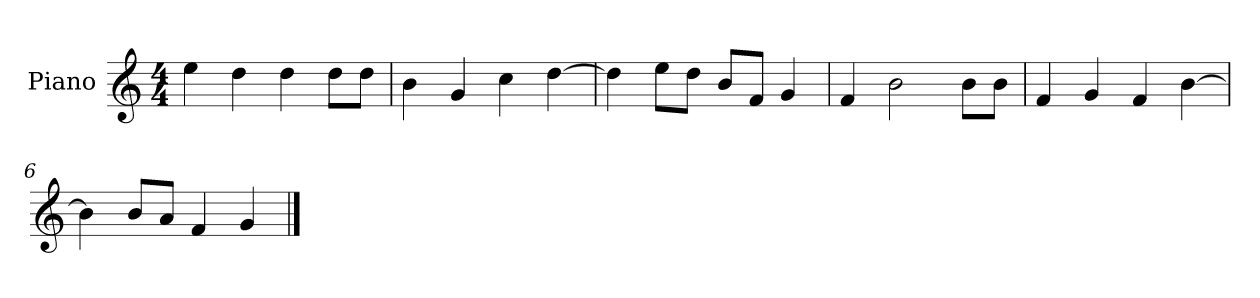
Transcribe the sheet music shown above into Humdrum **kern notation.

**kern
*part1
*staff1
*I"Piano
*I'P-no
*clefG2
*k[]
*M4/4
*MM90
=1
4ee\
4dd\
4dd\
8dd\L
8dd\J
=2
4b\
4g/
4cc\
[4dd\
=3
4dd\]
8ee\L
8dd\J
8b/L
8f/J
4g/
=4
4f/
2b\
8b\L
8b\J
=5
4f/
4g/
4f/
[4b\
=6
4b\]
8b/L
8a/J
4f/
4g/
==
*-
